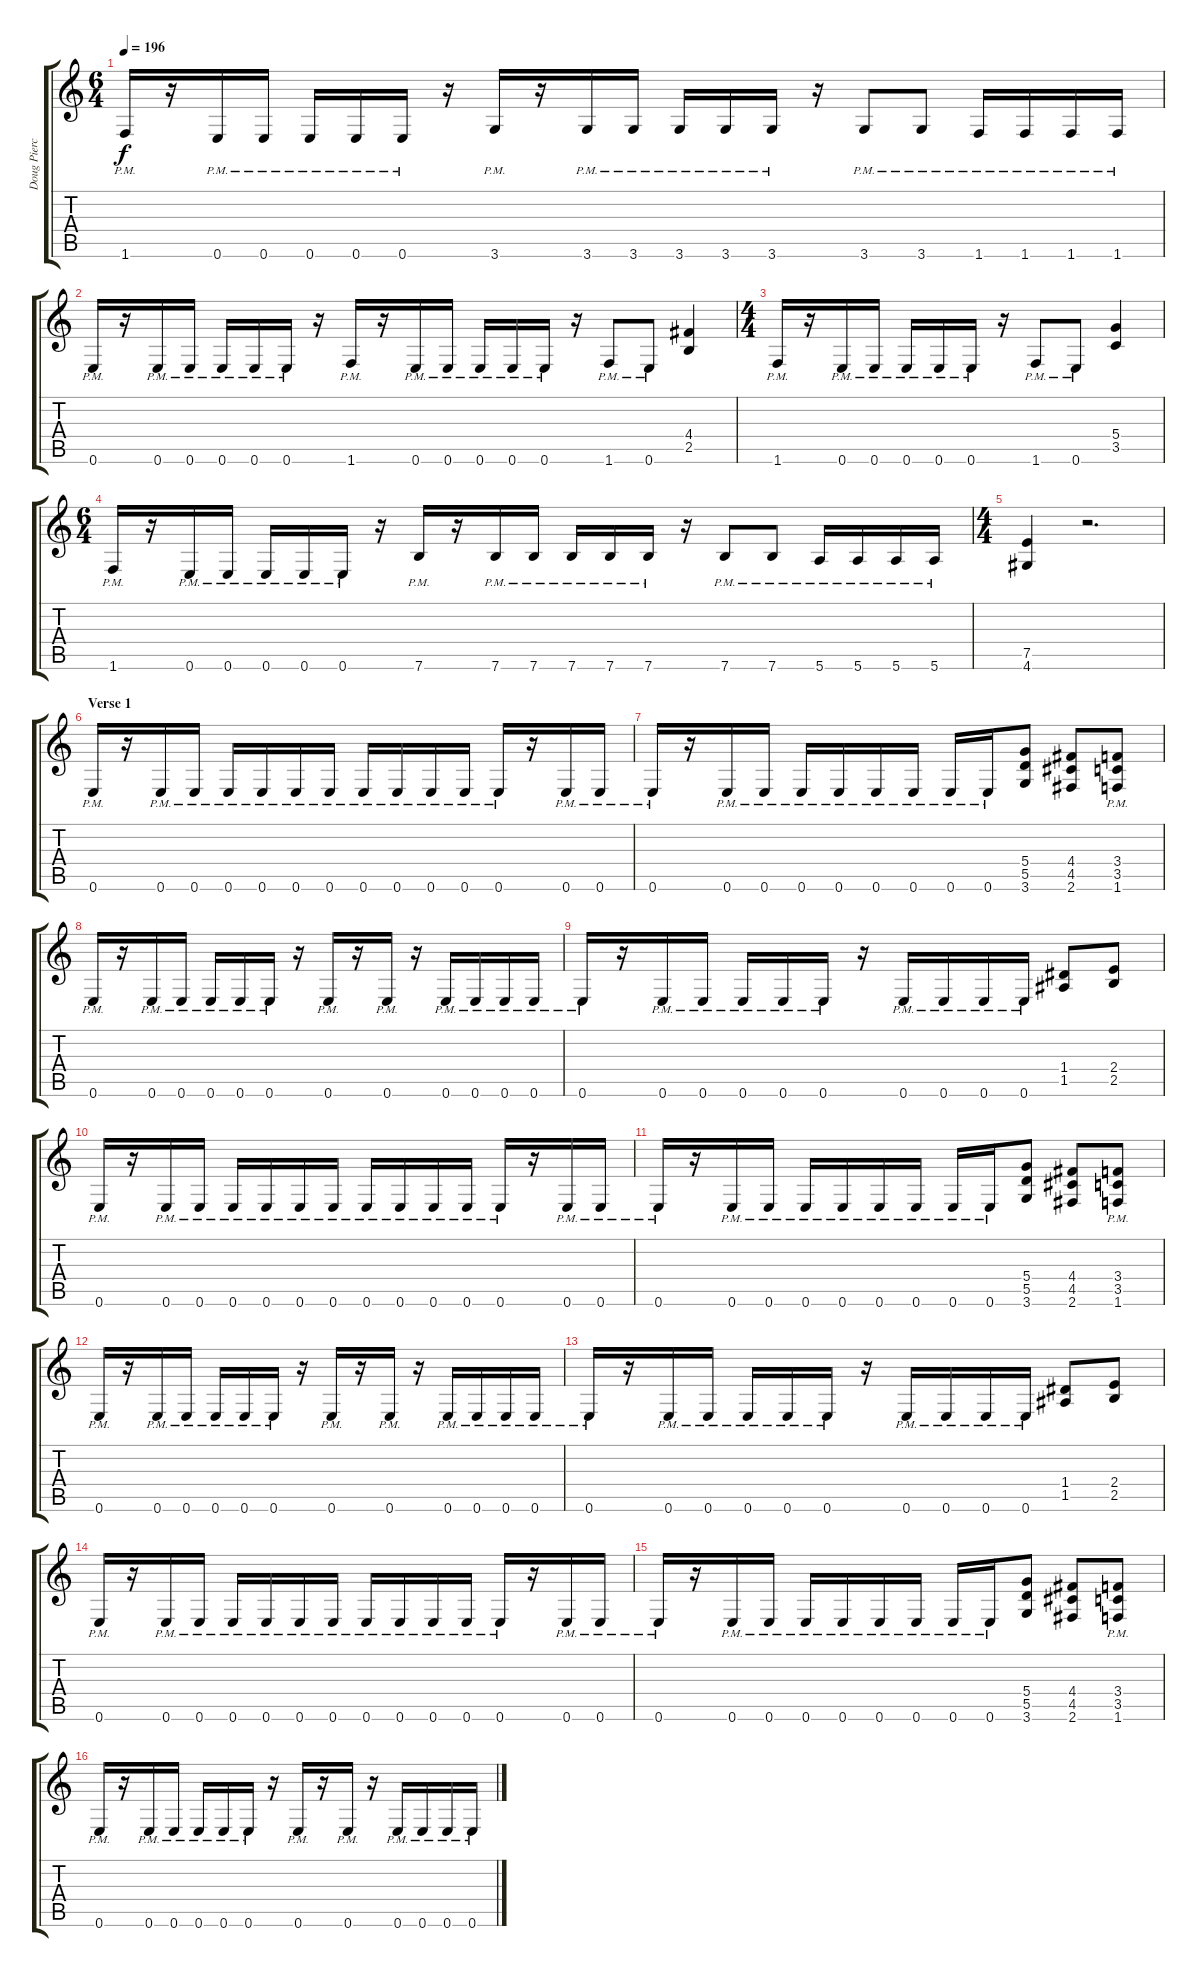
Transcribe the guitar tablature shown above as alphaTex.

\track ("Doug Piercy" "Doug Pierc") {instrument distortionguitar}
\staff {score tabs}
\tuning (E4 B3 G3 D3 A2 E2) {hide}
\ts (6 4)
\tempo 196
\clef g2
\ks c
1.6{pm}.16{dy f} r.16 0.6{pm}.16 0.6{pm}.16 0.6{pm}.16 0.6{pm}.16 0.6{pm}.16 r.16 3.6{pm}.16 r.16 3.6{pm}.16 3.6{pm}.16 3.6{pm}.16 3.6{pm}.16 3.6{pm}.16 r.16 3.6{pm}.8 3.6{pm}.8 1.6{pm}.16 1.6{pm}.16 1.6{pm}.16 1.6{pm}.16 |
0.6{pm}.16 r.16 0.6{pm}.16 0.6{pm}.16 0.6{pm}.16 0.6{pm}.16 0.6{pm}.16 r.16 1.6{pm}.16 r.16 0.6{pm}.16 0.6{pm}.16 0.6{pm}.16 0.6{pm}.16 0.6{pm}.16 r.16 1.6{pm}.8 0.6{pm}.8 (4.4 2.5).4 |
\ts (4 4)
1.6{pm}.16 r.16 0.6{pm}.16 0.6{pm}.16 0.6{pm}.16 0.6{pm}.16 0.6{pm}.16 r.16 1.6{pm}.8 0.6{pm}.8 (5.4 3.5).4 |
\ts (6 4)
1.6{pm}.16 r.16 0.6{pm}.16 0.6{pm}.16 0.6{pm}.16 0.6{pm}.16 0.6{pm}.16 r.16 7.6{pm}.16 r.16 7.6{pm}.16 7.6{pm}.16 7.6{pm}.16 7.6{pm}.16 7.6{pm}.16 r.16 7.6{pm}.8 7.6{pm}.8 5.6{pm}.16 5.6{pm}.16 5.6{pm}.16 5.6{pm}.16 |
\ts (4 4)
(7.5 4.6).4 r.2{d} |
\section ("" "Verse 1")
0.6{pm}.16 r.16 0.6{pm}.16 0.6{pm}.16 0.6{pm}.16 0.6{pm}.16 0.6{pm}.16 0.6{pm}.16 0.6{pm}.16 0.6{pm}.16 0.6{pm}.16 0.6{pm}.16 0.6{pm}.16 r.16 0.6{pm}.16 0.6{pm}.16 |
0.6{pm}.16 r.16 0.6{pm}.16 0.6{pm}.16 0.6{pm}.16 0.6{pm}.16 0.6{pm}.16 0.6{pm}.16 0.6{pm}.16 0.6{pm}.16 (5.4 5.5 3.6).8 (4.4 4.5 2.6).8 (3.4{pm} 3.5{pm} 1.6{pm}).8 |
0.6{pm}.16 r.16 0.6{pm}.16 0.6{pm}.16 0.6{pm}.16 0.6{pm}.16 0.6{pm}.16 r.16 0.6{pm}.16 r.16 0.6{pm}.16 r.16 0.6{pm}.16 0.6{pm}.16 0.6{pm}.16 0.6{pm}.16 |
0.6{pm}.16 r.16 0.6{pm}.16 0.6{pm}.16 0.6{pm}.16 0.6{pm}.16 0.6{pm}.16 r.16 0.6{pm}.16 0.6{pm}.16 0.6{pm}.16 0.6{pm}.16 (1.4 1.5).8 (2.4 2.5).8 |
0.6{pm}.16 r.16 0.6{pm}.16 0.6{pm}.16 0.6{pm}.16 0.6{pm}.16 0.6{pm}.16 0.6{pm}.16 0.6{pm}.16 0.6{pm}.16 0.6{pm}.16 0.6{pm}.16 0.6{pm}.16 r.16 0.6{pm}.16 0.6{pm}.16 |
0.6{pm}.16 r.16 0.6{pm}.16 0.6{pm}.16 0.6{pm}.16 0.6{pm}.16 0.6{pm}.16 0.6{pm}.16 0.6{pm}.16 0.6{pm}.16 (5.4 5.5 3.6).8 (4.4 4.5 2.6).8 (3.4{pm} 3.5{pm} 1.6{pm}).8 |
0.6{pm}.16 r.16 0.6{pm}.16 0.6{pm}.16 0.6{pm}.16 0.6{pm}.16 0.6{pm}.16 r.16 0.6{pm}.16 r.16 0.6{pm}.16 r.16 0.6{pm}.16 0.6{pm}.16 0.6{pm}.16 0.6{pm}.16 |
0.6{pm}.16 r.16 0.6{pm}.16 0.6{pm}.16 0.6{pm}.16 0.6{pm}.16 0.6{pm}.16 r.16 0.6{pm}.16 0.6{pm}.16 0.6{pm}.16 0.6{pm}.16 (1.4 1.5).8 (2.4 2.5).8 |
0.6{pm}.16 r.16 0.6{pm}.16 0.6{pm}.16 0.6{pm}.16 0.6{pm}.16 0.6{pm}.16 0.6{pm}.16 0.6{pm}.16 0.6{pm}.16 0.6{pm}.16 0.6{pm}.16 0.6{pm}.16 r.16 0.6{pm}.16 0.6{pm}.16 |
0.6{pm}.16 r.16 0.6{pm}.16 0.6{pm}.16 0.6{pm}.16 0.6{pm}.16 0.6{pm}.16 0.6{pm}.16 0.6{pm}.16 0.6{pm}.16 (5.4 5.5 3.6).8 (4.4 4.5 2.6).8 (3.4{pm} 3.5{pm} 1.6{pm}).8 |
0.6{pm}.16 r.16 0.6{pm}.16 0.6{pm}.16 0.6{pm}.16 0.6{pm}.16 0.6{pm}.16 r.16 0.6{pm}.16 r.16 0.6{pm}.16 r.16 0.6{pm}.16 0.6{pm}.16 0.6{pm}.16 0.6{pm}.16
